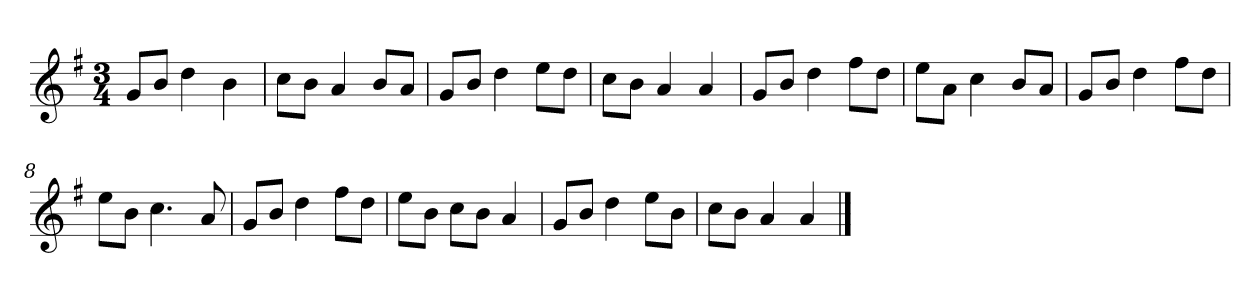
**kern
*part1
*staff1
*clefG2
*k[f#]
*G:
*M3/4
=
8g/L
8b/J
4dd
4b
=2
8cc\L
8b\J
4a
8b/L
8a/J
=3
8g/L
8b/J
4dd
8ee\L
8dd\J
=4
8cc\L
8b\J
4a
4a
=5y
8g/L
8b/J
4dd
8ff#\L
8dd\J
=6
8ee\L
8a\J
4cc
8b/L
8a/J
=7
8g/L
8b/J
4dd
8ff#\L
8dd\J
=8
8ee\L
8b\J
4.cc
8a
=9y
8g/L
8b/J
4dd
8ff#\L
8dd\J
=10
8ee\L
8b\J
8cc\L
8b\J
4a
=11
8g/L
8b/J
4dd
8ee\L
8b\J
=12
8cc\L
8b\J
4a
4a
==
*-
